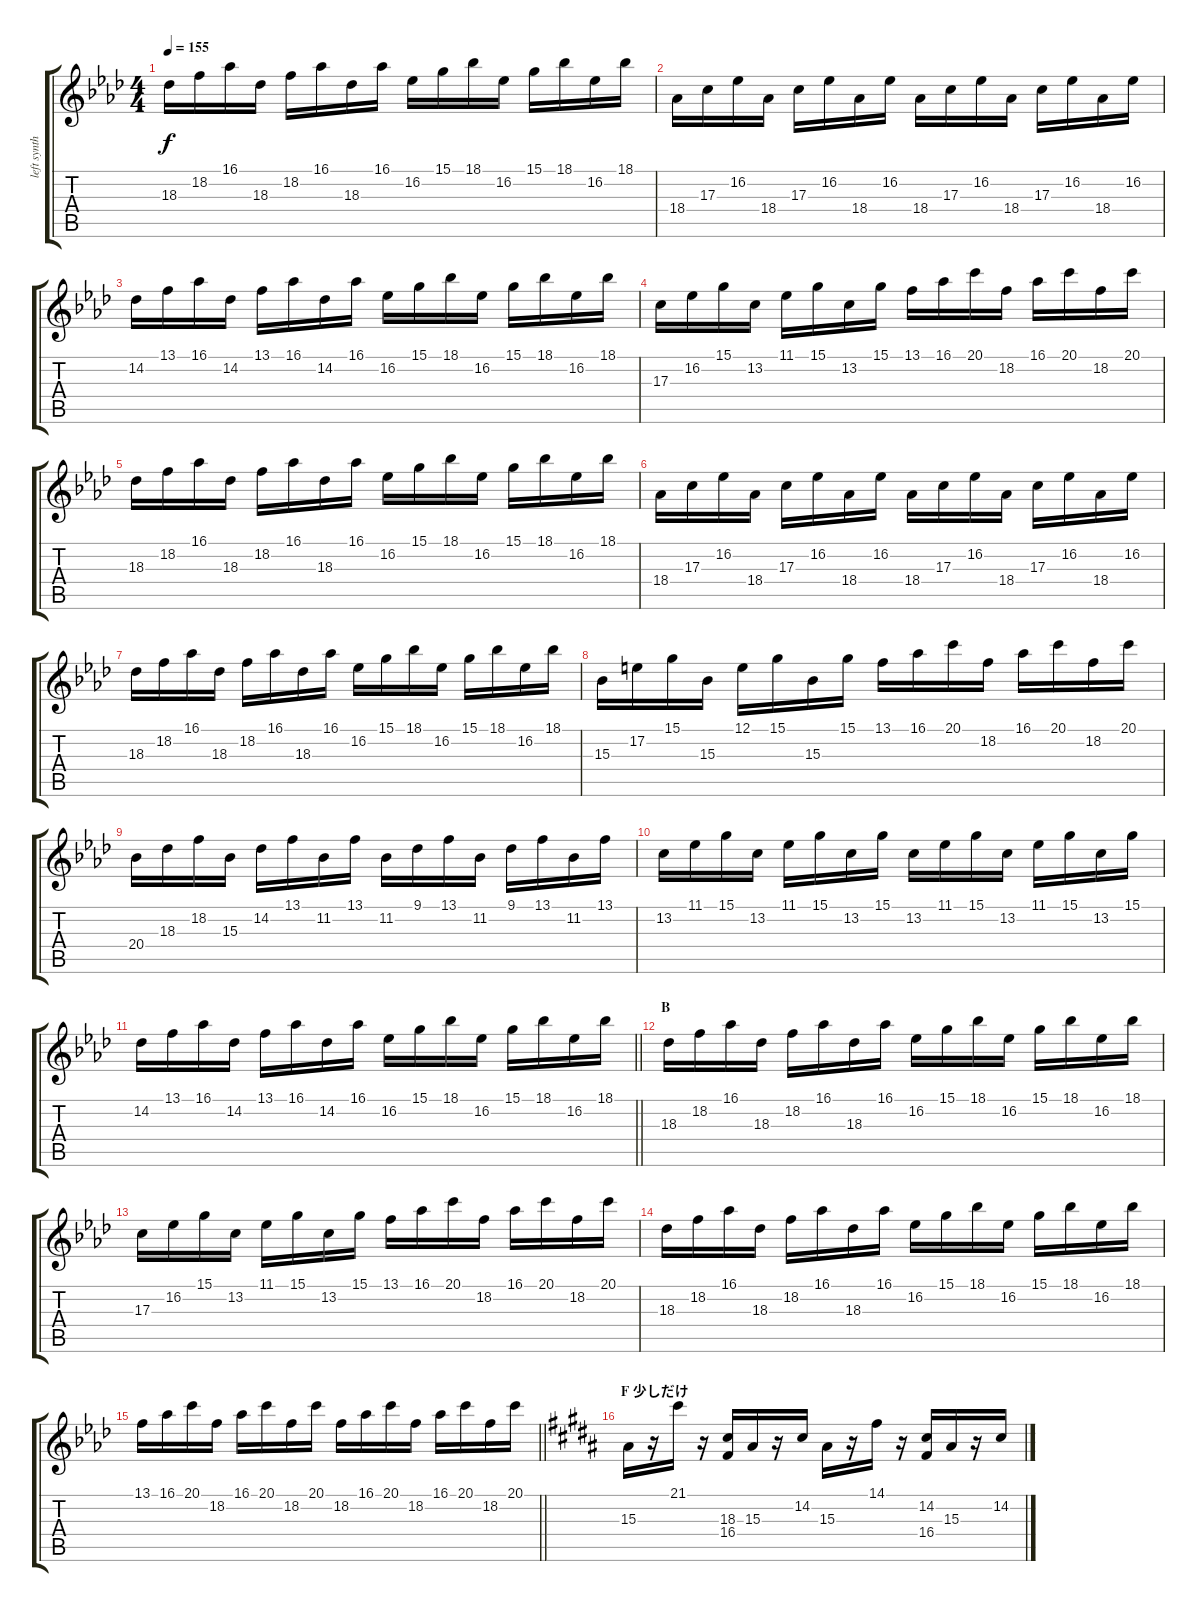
\track ("left synth1" "left synth") {instrument lead1square}
\staff {score tabs}
\tuning (E4 B3 G3 D3 A2 E2) {hide}
\ts (4 4)
\tempo 155
\clef g2
\ks ab
18.3.16{dy f} 18.2.16 16.1.16 18.3.16 18.2.16 16.1.16 18.3.16 16.1.16 16.2.16 15.1.16 18.1.16 16.2.16 15.1.16 18.1.16 16.2.16 18.1.16 |
18.4.16 17.3.16 16.2.16 18.4.16 17.3.16 16.2.16 18.4.16 16.2.16 18.4.16 17.3.16 16.2.16 18.4.16 17.3.16 16.2.16 18.4.16 16.2.16 |
14.2.16 13.1.16 16.1.16 14.2.16 13.1.16 16.1.16 14.2.16 16.1.16 16.2.16 15.1.16 18.1.16 16.2.16 15.1.16 18.1.16 16.2.16 18.1.16 |
17.3.16 16.2.16 15.1.16 13.2.16 11.1.16 15.1.16 13.2.16 15.1.16 13.1.16 16.1.16 20.1.16 18.2.16 16.1.16 20.1.16 18.2.16 20.1.16 |
18.3.16 18.2.16 16.1.16 18.3.16 18.2.16 16.1.16 18.3.16 16.1.16 16.2.16 15.1.16 18.1.16 16.2.16 15.1.16 18.1.16 16.2.16 18.1.16 |
18.4.16 17.3.16 16.2.16 18.4.16 17.3.16 16.2.16 18.4.16 16.2.16 18.4.16 17.3.16 16.2.16 18.4.16 17.3.16 16.2.16 18.4.16 16.2.16 |
18.3.16 18.2.16 16.1.16 18.3.16 18.2.16 16.1.16 18.3.16 16.1.16 16.2.16 15.1.16 18.1.16 16.2.16 15.1.16 18.1.16 16.2.16 18.1.16 |
15.3.16 17.2.16 15.1.16 15.3.16 12.1.16 15.1.16 15.3.16 15.1.16 13.1.16 16.1.16 20.1.16 18.2.16 16.1.16 20.1.16 18.2.16 20.1.16 |
20.4.16 18.3.16 18.2.16 15.3.16 14.2.16 13.1.16 11.2.16 13.1.16 11.2.16 9.1.16 13.1.16 11.2.16 9.1.16 13.1.16 11.2.16 13.1.16 |
13.2.16 11.1.16 15.1.16 13.2.16 11.1.16 15.1.16 13.2.16 15.1.16 13.2.16 11.1.16 15.1.16 13.2.16 11.1.16 15.1.16 13.2.16 15.1.16 |
\barLineRight lightlight
14.2.16 13.1.16 16.1.16 14.2.16 13.1.16 16.1.16 14.2.16 16.1.16 16.2.16 15.1.16 18.1.16 16.2.16 15.1.16 18.1.16 16.2.16 18.1.16 |
\section ("" "B")
18.3.16 18.2.16 16.1.16 18.3.16 18.2.16 16.1.16 18.3.16 16.1.16 16.2.16 15.1.16 18.1.16 16.2.16 15.1.16 18.1.16 16.2.16 18.1.16 |
17.3.16 16.2.16 15.1.16 13.2.16 11.1.16 15.1.16 13.2.16 15.1.16 13.1.16 16.1.16 20.1.16 18.2.16 16.1.16 20.1.16 18.2.16 20.1.16 |
18.3.16 18.2.16 16.1.16 18.3.16 18.2.16 16.1.16 18.3.16 16.1.16 16.2.16 15.1.16 18.1.16 16.2.16 15.1.16 18.1.16 16.2.16 18.1.16 |
\barLineRight lightlight
13.1.16 16.1.16 20.1.16 18.2.16 16.1.16 20.1.16 18.2.16 20.1.16 18.2.16 16.1.16 20.1.16 18.2.16 16.1.16 20.1.16 18.2.16 20.1.16 |
\section ("" "F 少しだけ")
\ks b
15.3.16 r.16 21.1.16 r.16 (18.3 16.4).16 15.3.16 r.16 14.2.16 15.3.16 r.16 14.1.16 r.16 (14.2 16.4).16 15.3.16 r.16 14.2.16
